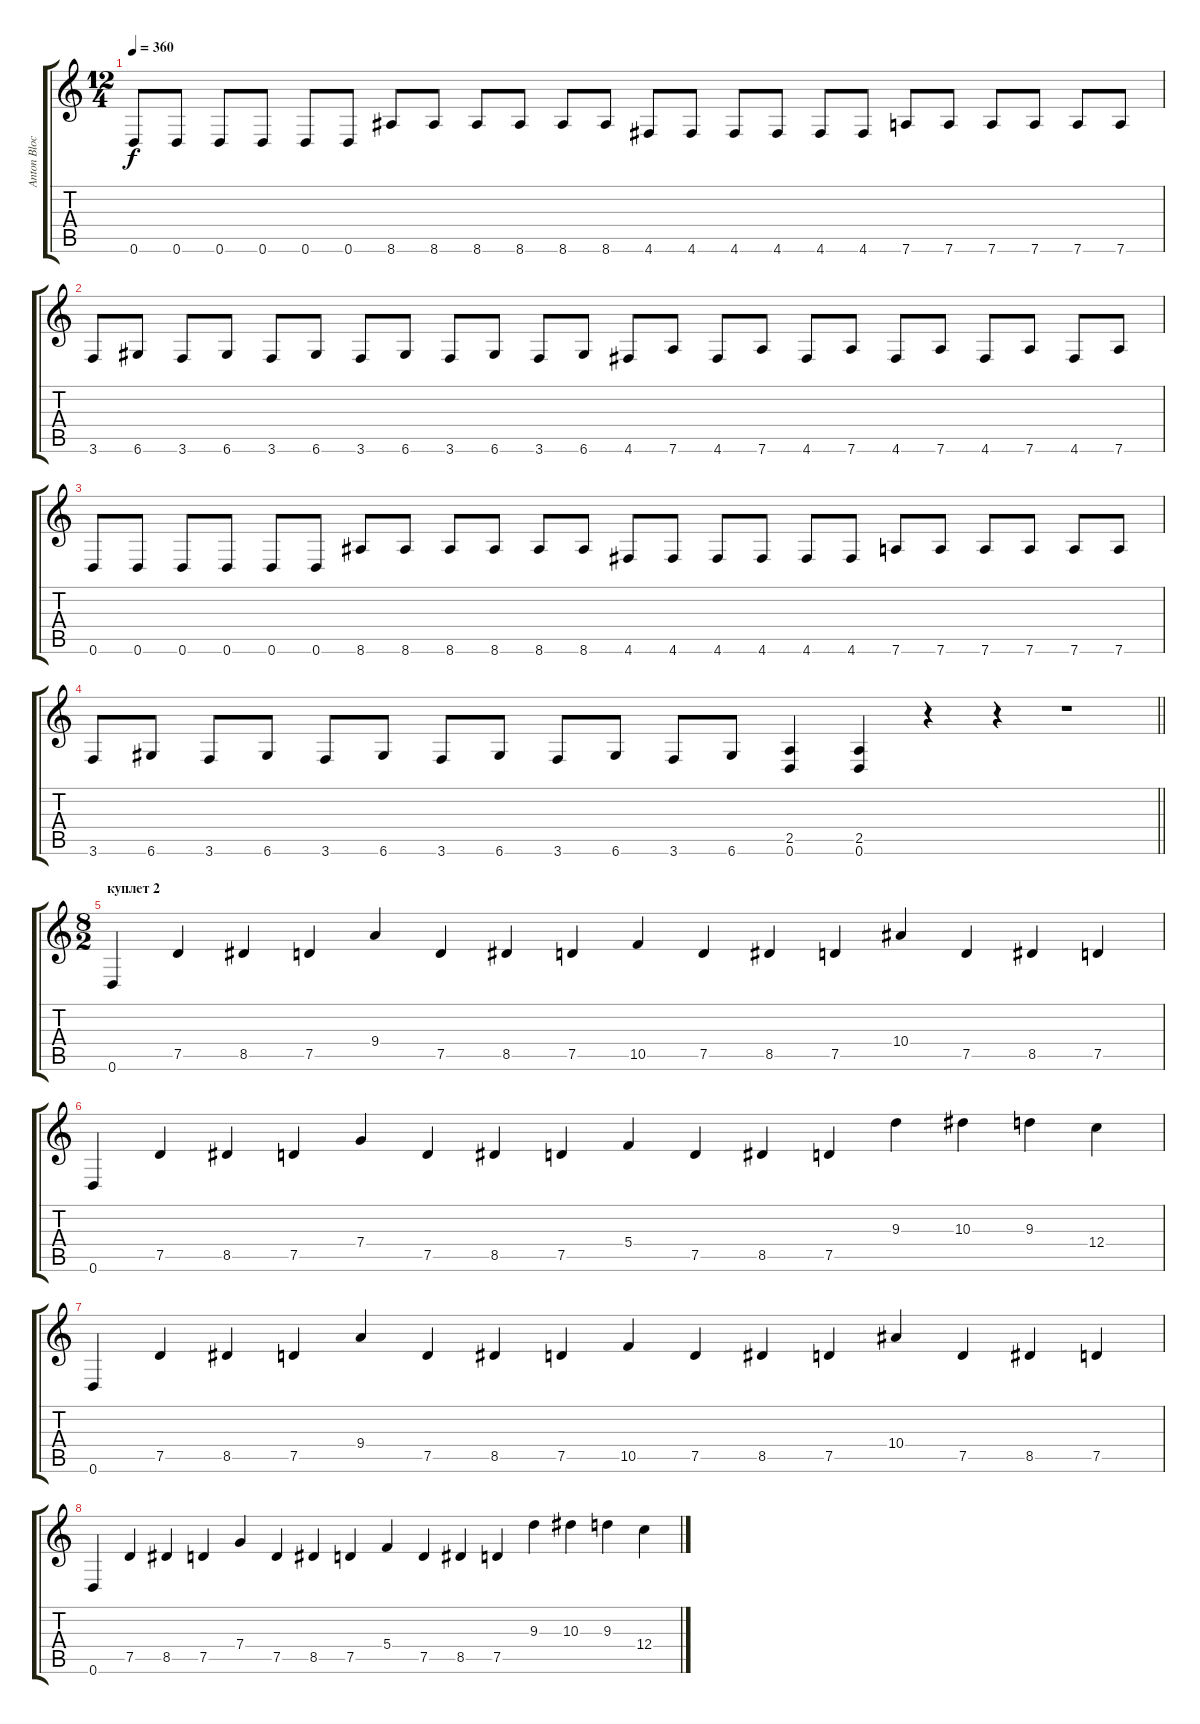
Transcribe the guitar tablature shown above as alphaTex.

\track ("Anton Blochin" "Anton Bloc") {instrument overdrivenguitar}
\staff {score tabs}
\tuning (D4 A3 F3 C3 G2 D2) {hide}
\ts (12 4)
\tempo 360
\clef g2
\ks c
0.6.8{dy f} 0.6.8 0.6.8 0.6.8 0.6.8 0.6.8 8.6.8 8.6.8 8.6.8 8.6.8 8.6.8 8.6.8 4.6.8 4.6.8 4.6.8 4.6.8 4.6.8 4.6.8 7.6.8 7.6.8 7.6.8 7.6.8 7.6.8 7.6.8 |
3.6.8 6.6.8 3.6.8 6.6.8 3.6.8 6.6.8 3.6.8 6.6.8 3.6.8 6.6.8 3.6.8 6.6.8 4.6.8 7.6.8 4.6.8 7.6.8 4.6.8 7.6.8 4.6.8 7.6.8 4.6.8 7.6.8 4.6.8 7.6.8 |
0.6.8 0.6.8 0.6.8 0.6.8 0.6.8 0.6.8 8.6.8 8.6.8 8.6.8 8.6.8 8.6.8 8.6.8 4.6.8 4.6.8 4.6.8 4.6.8 4.6.8 4.6.8 7.6.8 7.6.8 7.6.8 7.6.8 7.6.8 7.6.8 |
\barLineRight lightlight
3.6.8 6.6.8 3.6.8 6.6.8 3.6.8 6.6.8 3.6.8 6.6.8 3.6.8 6.6.8 3.6.8 6.6.8 (2.5 0.6).4 (2.5 0.6).4 r.4 r.4 r.1 |
\ts (8 2)
\section ("" "куплет 2")
0.6.4 7.5.4 8.5.4 7.5.4 9.4.4 7.5.4 8.5.4 7.5.4 10.5.4 7.5.4 8.5.4 7.5.4 10.4.4 7.5.4 8.5.4 7.5.4 |
0.6.4 7.5.4 8.5.4 7.5.4 7.4.4 7.5.4 8.5.4 7.5.4 5.4.4 7.5.4 8.5.4 7.5.4 9.3.4 10.3.4 9.3.4 12.4.4 |
0.6.4 7.5.4 8.5.4 7.5.4 9.4.4 7.5.4 8.5.4 7.5.4 10.5.4 7.5.4 8.5.4 7.5.4 10.4.4 7.5.4 8.5.4 7.5.4 |
0.6.4 7.5.4 8.5.4 7.5.4 7.4.4 7.5.4 8.5.4 7.5.4 5.4.4 7.5.4 8.5.4 7.5.4 9.3.4 10.3.4 9.3.4 12.4.4
